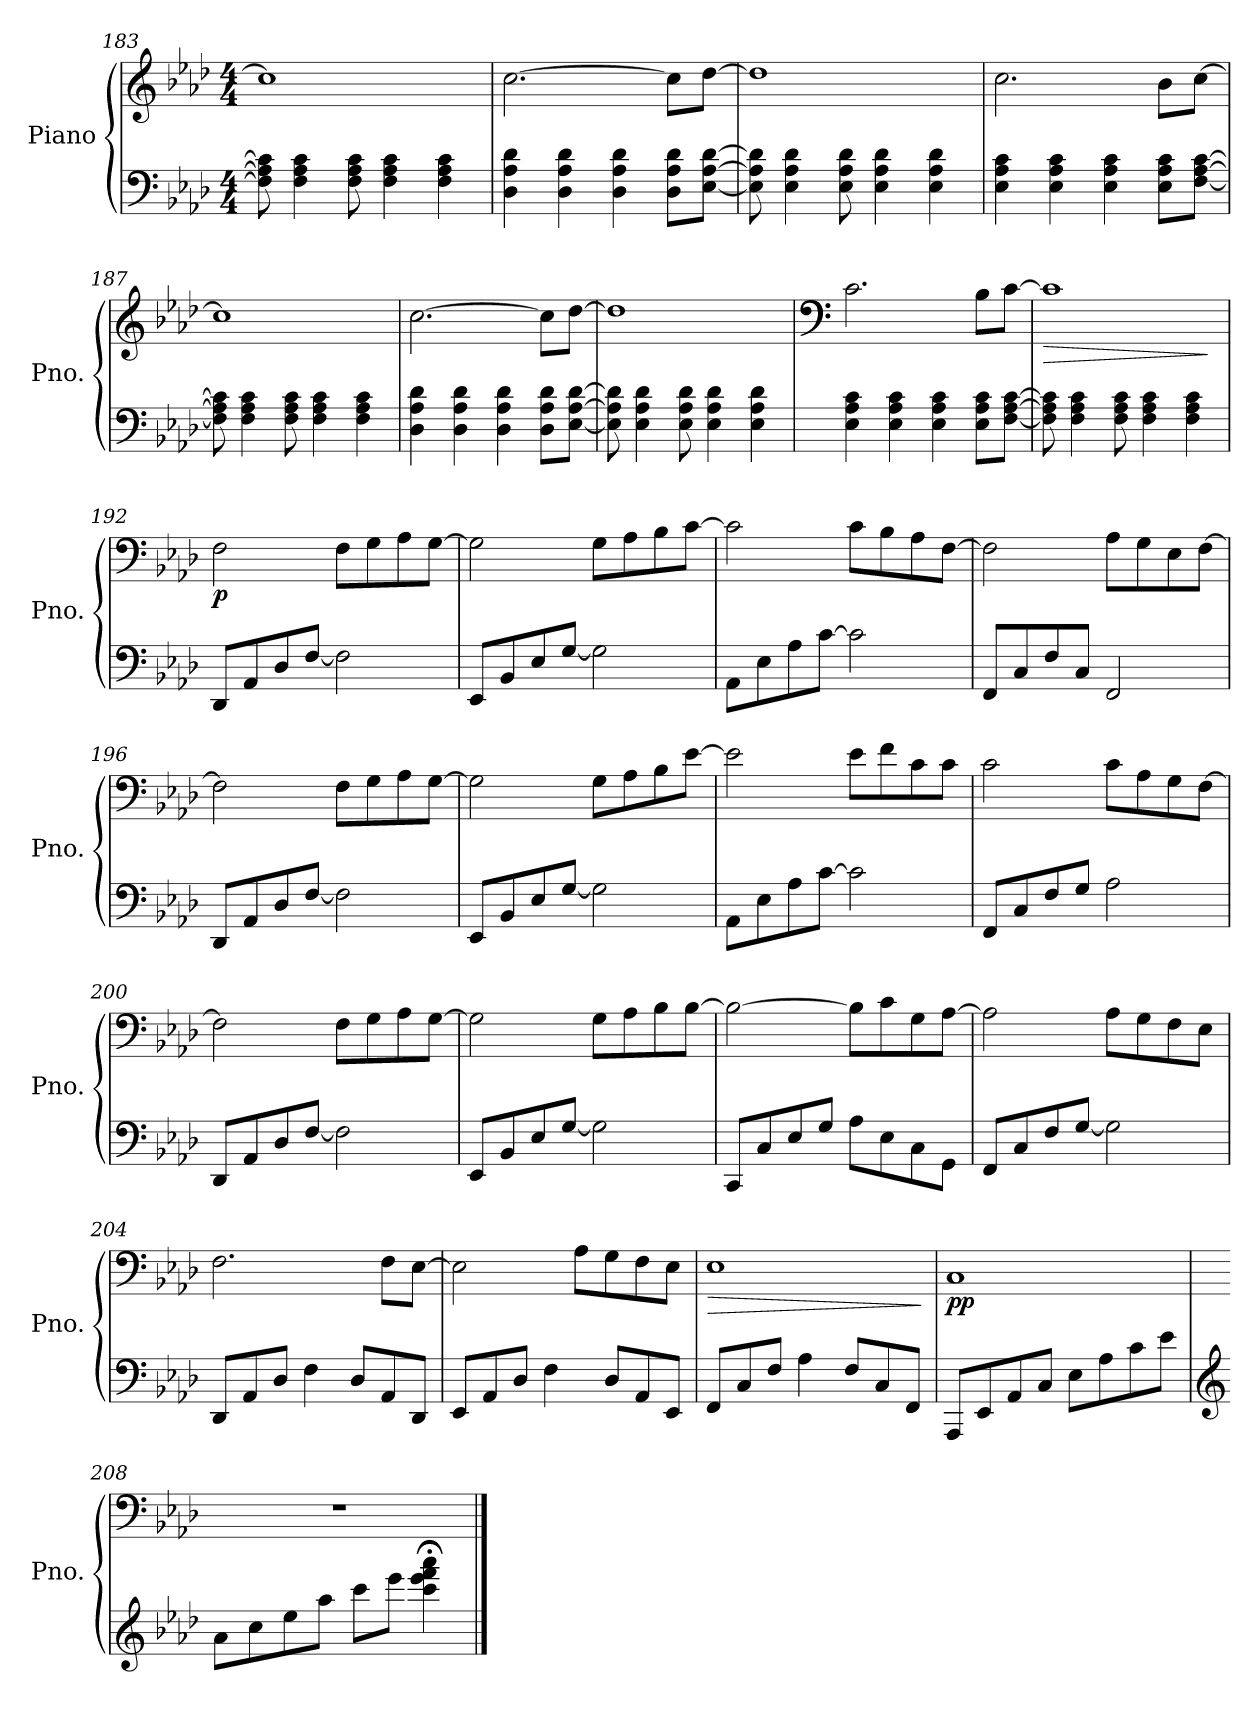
**kern	**kern	**dynam
*part1	*part1	*part1
*staff2	*staff1	*staff1/2
*I"Piano	*	*
*I'Pno.	*	*
*clefF4	*clefG2	*
*k[b-e-a-d-]	*k[b-e-a-d-]	*
*M4/4	*M4/4	*
=183	=183	=183
8F\] 8A-\] 8c\]	1cc]	.
4F\ 4A-\ 4c\	.	.
8F\ 8A-\ 8c\	.	.
4F\ 4A-\ 4c\	.	.
4F\ 4A-\ 4c\	.	.
!!LO:LB:g=z
=184	=184	=184
4D-\ 4A-\ 4d-\	[2.cc\	.
4D-\ 4A-\ 4d-\	.	.
4D-\ 4A-\ 4d-\	.	.
8D-\ 8A-\ 8d-\L	8cc\L]	.
[8E-\ [8A-\ [8d-\J	[8dd-\J	.
=185	=185	=185
8E-\] 8A-\] 8d-\]	1dd-]	.
4E-\ 4A-\ 4d-\	.	.
8E-\ 8A-\ 8d-\	.	.
4E-\ 4A-\ 4d-\	.	.
4E-\ 4A-\ 4d-\	.	.
=186	=186	=186
4E-\ 4A-\ 4c\	2.cc\	.
4E-\ 4A-\ 4c\	.	.
4E-\ 4A-\ 4c\	.	.
8E-\ 8A-\ 8c\L	8b-\L	.
[8F\ [8A-\ [8c\J	[8cc\J	.
=187	=187	=187
8F\] 8A-\] 8c\]	1cc]	.
4F\ 4A-\ 4c\	.	.
8F\ 8A-\ 8c\	.	.
4F\ 4A-\ 4c\	.	.
4F\ 4A-\ 4c\	.	.
=188	=188	=188
4D-\ 4A-\ 4d-\	[2.cc\	.
4D-\ 4A-\ 4d-\	.	.
4D-\ 4A-\ 4d-\	.	.
8D-\ 8A-\ 8d-\L	8cc\L]	.
[8E-\ [8A-\ [8d-\J	[8dd-\J	.
!!LO:PB:g=z
=189	=189	=189
8E-\] 8A-\] 8d-\]	1dd-]	.
4E-\ 4A-\ 4d-\	.	.
8E-\ 8A-\ 8d-\	.	.
4E-\ 4A-\ 4d-\	.	.
4E-\ 4A-\ 4d-\	.	.
=190	=190	=190
*	*clefF4	*
4E-\ 4A-\ 4c\	2.c\	.
4E-\ 4A-\ 4c\	.	.
4E-\ 4A-\ 4c\	.	.
8E-\ 8A-\ 8c\L	8B-\L	.
[8F\ [8A-\ [8c\J	[8c\J	.
=191	=191	=191
!	!	!LO:HP:b
8F\] 8A-\] 8c\]	1c]	>
4F\ 4A-\ 4c\	.	.
8F\ 8A-\ 8c\	.	.
4F\ 4A-\ 4c\	.	.
4F\ 4A-\ 4c\	.	.
.	.	]
=192	=192	=192
!	!	!LO:DY:b
8DD-/L	2F\	p
8AA-/	.	.
8D-/	.	.
[8F/J	.	.
2F\]	8F\L	.
.	8G\	.
.	8A-\	.
.	[8G\J	.
=193	=193	=193
8EE-/L	2G\]	.
8BB-/	.	.
8E-/	.	.
[8G/J	.	.
2G\]	8G\L	.
.	8A-\	.
.	8B-\	.
.	[8c\J	.
!!LO:LB:g=z
=194	=194	=194
8AA-\L	2c\]	.
8E-\	.	.
8A-\	.	.
[8c\J	.	.
2c\]	8c\L	.
.	8B-\	.
.	8A-\	.
.	[8F\J	.
=195	=195	=195
8FF/L	2F\]	.
8C/	.	.
8F/	.	.
8C/J	.	.
2FF/	8A-\L	.
.	8G\	.
.	8E-\	.
.	[8F\J	.
=196	=196	=196
8DD-/L	2F\]	.
8AA-/	.	.
8D-/	.	.
[8F/J	.	.
2F\]	8F\L	.
.	8G\	.
.	8A-\	.
.	[8G\J	.
=197	=197	=197
8EE-/L	2G\]	.
8BB-/	.	.
8E-/	.	.
[8G/J	.	.
2G\]	8G\L	.
.	8A-\	.
.	8B-\	.
.	[8e-\J	.
=198	=198	=198
8AA-\L	2e-\]	.
8E-\	.	.
8A-\	.	.
[8c\J	.	.
2c\]	8e-\L	.
.	8f\	.
.	8c\	.
.	8c\J	.
!!LO:LB:g=z
=199	=199	=199
8FF/L	2c\	.
8C/	.	.
8F/	.	.
8G/J	.	.
2A-\	8c\L	.
.	8A-\	.
.	8G\	.
.	[8F\J	.
=200	=200	=200
8DD-/L	2F\]	.
8AA-/	.	.
8D-/	.	.
[8F/J	.	.
2F\]	8F\L	.
.	8G\	.
.	8A-\	.
.	[8G\J	.
=201	=201	=201
8EE-/L	2G\]	.
8BB-/	.	.
8E-/	.	.
[8G/J	.	.
2G\]	8G\L	.
.	8A-\	.
.	8B-\	.
.	[8B-\J	.
=202	=202	=202
8CC/L	2B-\_	.
8C/	.	.
8E-/	.	.
8G/J	.	.
8A-\L	8B-\L]	.
8E-\	8c\	.
8C\	8G\	.
8GG\J	[8A-\J	.
=203	=203	=203
8FF/L	2A-\]	.
8C/	.	.
8F/	.	.
[8G/J	.	.
2G\]	8A-\L	.
.	8G\	.
.	8F\	.
.	8E-\J	.
!!LO:LB:g=z
=204	=204	=204
8DD-/L	2.F\	.
8AA-/	.	.
8D-/J	.	.
4F\	.	.
8D-/L	.	.
8AA-/	8F\L	.
8DD-/J	[8E-\J	.
=205	=205	=205
8EE-/L	2E-\]	.
8AA-/	.	.
8D-/J	.	.
4F\	.	.
.	8A-\L	.
8D-/L	8G\	.
8AA-/	8F\	.
8EE-/J	8E-\J	.
=206	=206	=206
!	!	!LO:HP:b
8FF/L	1E-	>
8C/	.	.
8F/J	.	.
4A-\	.	.
8F/L	.	.
8C/	.	.
8FF/J	.	.
.	.	]
=207	=207	=207
!	!	!LO:DY:b
8AAA-/L	1C	pp
8EE-/	.	.
8AA-/	.	.
8C/J	.	.
8E-\L	.	.
8A-\	.	.
8c\	.	.
8e-\J	.	.
=208	=208	=208
*clefG2	*	*
8a-\L	1r	.
8cc\	.	.
8ee-\	.	.
8aa-\J	.	.
8ccc\L	.	.
8eee-\J	.	.
4ccc\;< 4eee-\;< 4fff\;< 4aaa-\;<	.	.
==	==	==
*-	*-	*-
